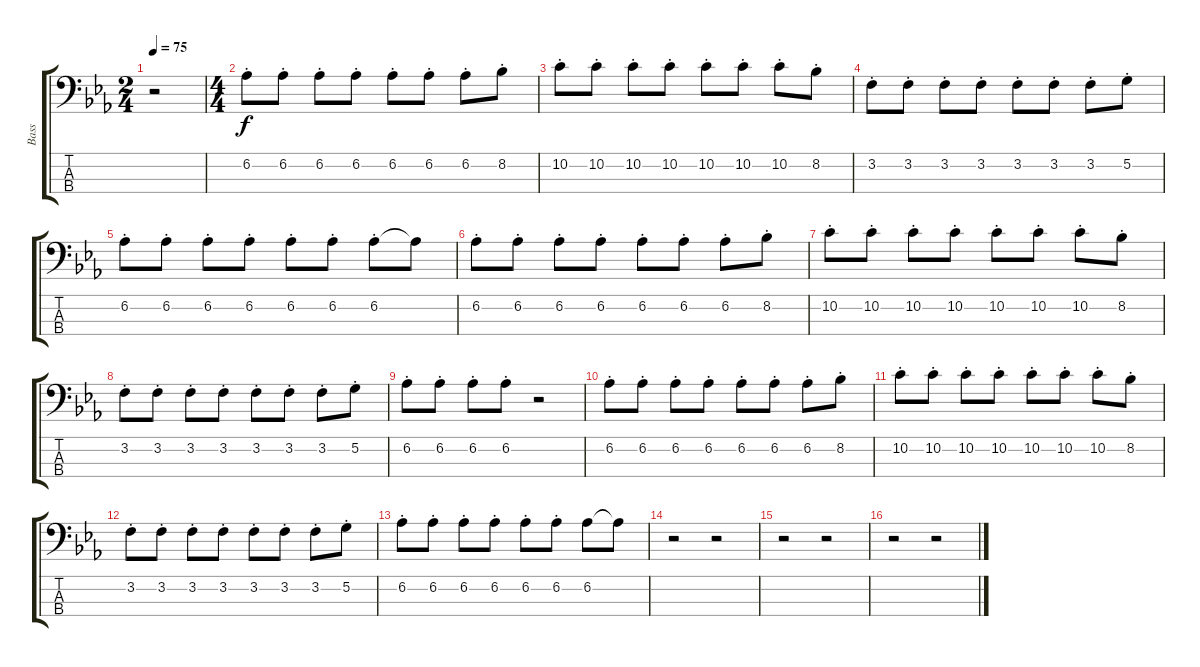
\track ("Bass" "Bass") {instrument electricbassfinger}
\staff {score tabs}
\tuning (G2 D2 A1 E1) {hide}
\ts (2 4)
\tempo 75
\clef f4
\ks eb
r.2{dy f} |
\ts (4 4)
6.2{st}.8 6.2{st}.8 6.2{st}.8 6.2{st}.8 6.2{st}.8 6.2{st}.8 6.2{st}.8 8.2{st}.8 |
10.2{st}.8 10.2{st}.8 10.2{st}.8 10.2{st}.8 10.2{st}.8 10.2{st}.8 10.2{st}.8 8.2{st}.8 |
3.2{st}.8 3.2{st}.8 3.2{st}.8 3.2{st}.8 3.2{st}.8 3.2{st}.8 3.2{st}.8 5.2{st}.8 |
6.2{st}.8 6.2{st}.8 6.2{st}.8 6.2{st}.8 6.2{st}.8 6.2{st}.8 6.2{st}.8 6.2{t}.8 |
6.2{st}.8 6.2{st}.8 6.2{st}.8 6.2{st}.8 6.2{st}.8 6.2{st}.8 6.2{st}.8 8.2{st}.8 |
10.2{st}.8 10.2{st}.8 10.2{st}.8 10.2{st}.8 10.2{st}.8 10.2{st}.8 10.2{st}.8 8.2{st}.8 |
3.2{st}.8 3.2{st}.8 3.2{st}.8 3.2{st}.8 3.2{st}.8 3.2{st}.8 3.2{st}.8 5.2{st}.8 |
6.2{st}.8 6.2{st}.8 6.2{st}.8 6.2{st}.8 r.2 |
6.2{st}.8 6.2{st}.8 6.2{st}.8 6.2{st}.8 6.2{st}.8 6.2{st}.8 6.2{st}.8 8.2{st}.8 |
10.2{st}.8 10.2{st}.8 10.2{st}.8 10.2{st}.8 10.2{st}.8 10.2{st}.8 10.2{st}.8 8.2{st}.8 |
3.2{st}.8 3.2{st}.8 3.2{st}.8 3.2{st}.8 3.2{st}.8 3.2{st}.8 3.2{st}.8 5.2{st}.8 |
6.2{st}.8 6.2{st}.8 6.2{st}.8 6.2{st}.8 6.2{st}.8 6.2{st}.8 6.2.8 6.2{t}.8 |
r.2 r.2 |
r.2 r.2 |
r.2 r.2
